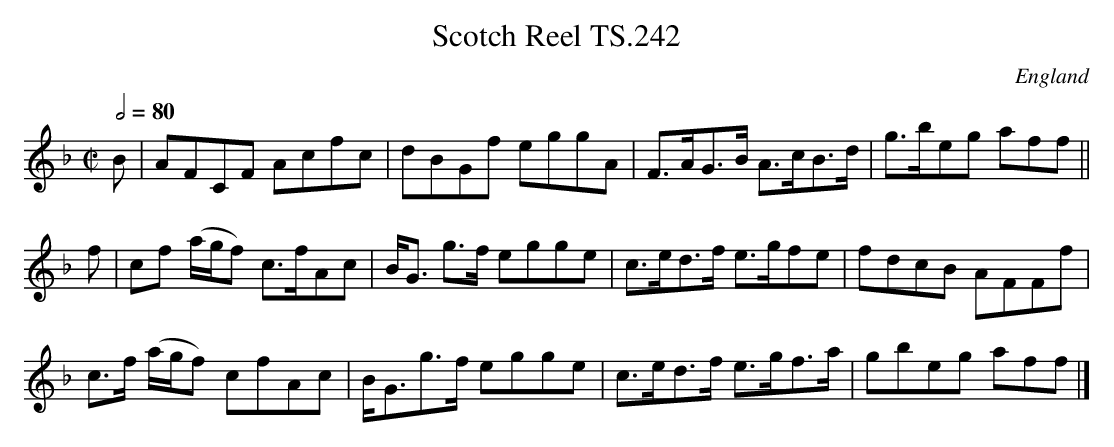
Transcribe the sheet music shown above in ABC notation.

X:1
T:Scotch Reel TS.242
M:C|
L:1/8
Q:1/2=80
O:England
K:F major
B|AFCF Acfc|dBGf eggA|F>AG>B A>cB>d|g>beg aff||!
f|cf (a/g/f) c>fAc|B<G g>f egge|c>ed>f e>gfe|fdcB AFFf|!
c>f (a/g/f) cfAc|B<Gg>f egge|c>ed>f e>gf>a|gbeg aff|]
